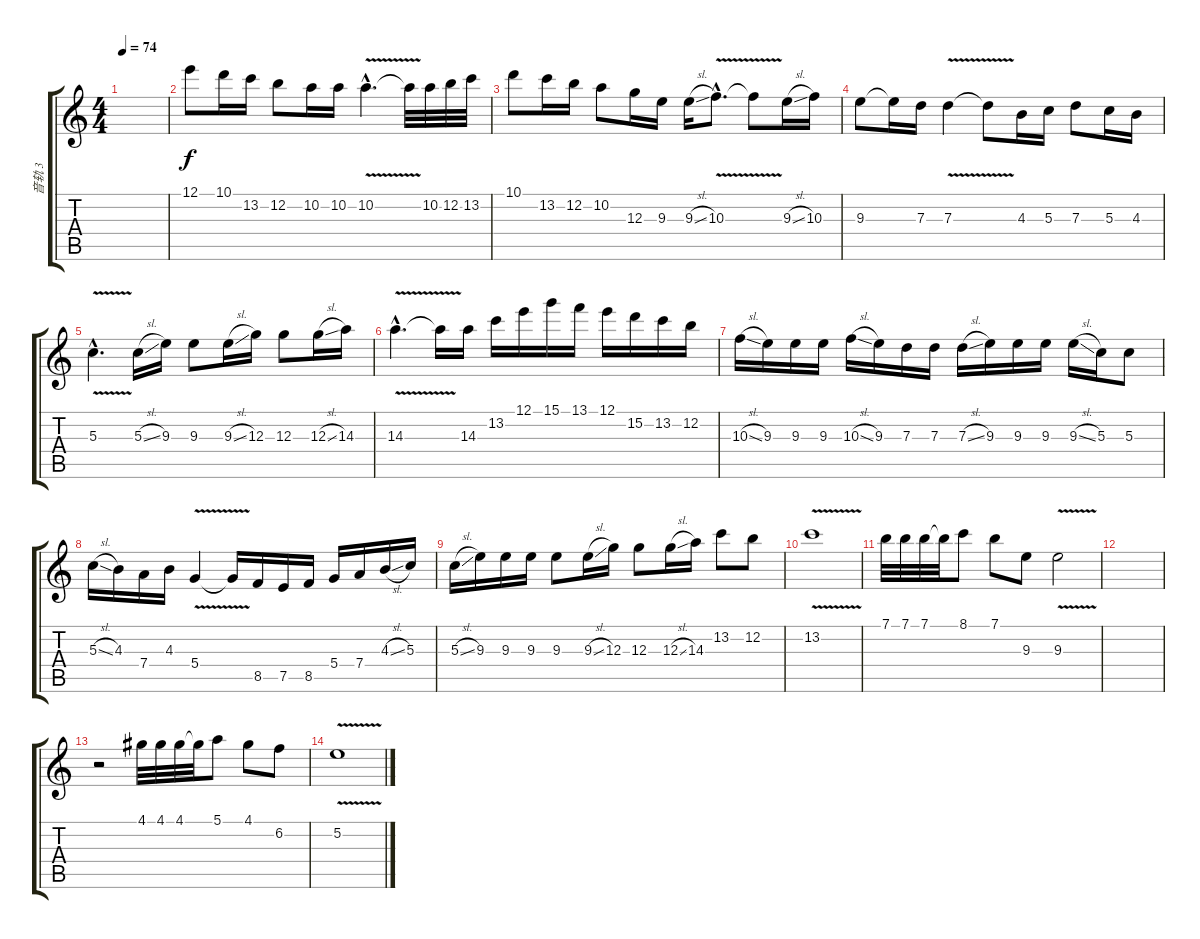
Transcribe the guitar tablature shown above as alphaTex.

\track ("音轨 3" "音轨 3") {instrument acousticguitarnylon}
\staff {score tabs}
\tuning (E4 B3 G3 D3 A2 E2) {hide}
\ts (4 4)
\tempo 74
\clef g2
\ks c
|
12.1.8{volume 16} 10.1.16 13.2.16 12.2.8 10.2.16 10.2.16 10.2{v hac}.4{d} 10.2{t}.32 10.2.32 12.2.32 13.2.32 |
10.1.8 13.2.16 12.2.16 10.2.8 12.3.16 9.3.16 9.3{sl}.16 10.3{v hac}.8{d} 10.3{t}.8 9.3{sl}.16 10.3.16 |
9.3.8 9.3{t}.16 7.3.16 7.3{v}.4 7.3{t}.8 4.3.16 5.3.16 7.3.8 5.3.16 4.3.16 |
5.3{v hac}.4{d} 5.3{sl}.16 9.3.16 9.3.8 9.3{sl}.16 12.3.16 12.3.8 12.3{sl}.16 14.3.16 |
14.3{v hac}.4{d} 14.3{t}.16 14.3.16 13.2.16 12.1.16 15.1.16 13.1.16 12.1.16 15.2.16 13.2.16 12.2.16 |
10.3{sl}.16 9.3.16 9.3.16 9.3.16 10.3{sl}.16 9.3.16 7.3.16 7.3.16 7.3{sl}.16 9.3.16 9.3.16 9.3.16 9.3{sl}.16 5.3.16 5.3.8 |
5.3{sl}.16 4.3.16 7.4.16 4.3.16 5.4{v}.4 5.4{t}.16 8.5.16 7.5.16 8.5.16 5.4.16 7.4.16 4.3{sl}.16 5.3.16 |
5.3{sl}.16 9.3.16 9.3.16 9.3.16 9.3.8 9.3{sl}.16 12.3.16 12.3.8 12.3{sl}.16 14.3.16 13.2.8 12.2.8 |
13.2{v}.1 |
7.1.32 7.1.32 7.1.32 7.1{t}.32 8.1.8 7.1.8 9.3.8 9.3{v}.2 |
|
r.2 4.1.32 4.1.32 4.1.32 4.1{t}.32 5.1.8 4.1.8 6.2.8 |
5.2{v}.1
